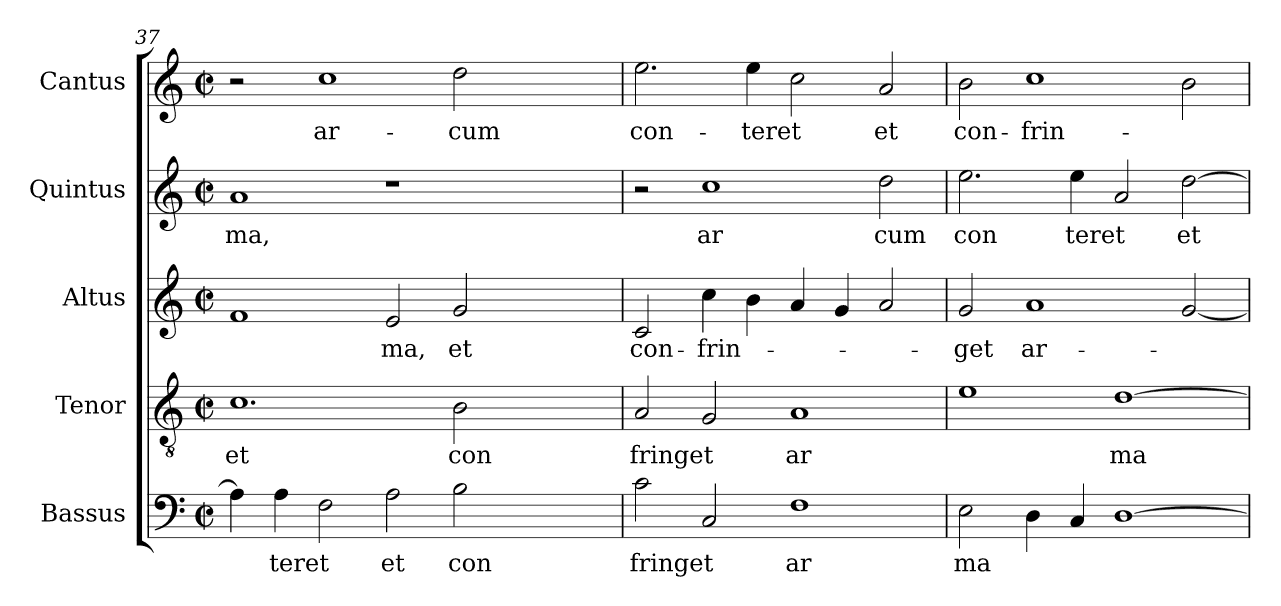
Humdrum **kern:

**kern	**text	**kern	**text	**kern	**text	**kern	**text	**kern	**text
*part5	*part5	*part4	*part4	*part3	*part3	*part2	*part2	*part1	*part1
*staff5	*staff5	*staff4	*staff4	*staff3	*staff3	*staff2	*staff2	*staff1	*staff1
*I"Bassus	*	*I"Tenor	*	*I"Altus	*	*I"Quintus	*	*I"Cantus	*
*clefF4	*	*clefGv2	*	*clefG2	*	*clefG2	*	*clefG2	*
*M2/2	*	*M2/2	*	*M2/2	*	*M2/2	*	*M2/2	*
*met(c|)	*	*met(c|)	*	*met(c|)	*	*met(c|)	*	*met(c|)	*
=37	=37	=37	=37	=37	=37	=37	=37	=37	=37
!	!	!	!LO:LY:b:cj	!	!	!	!LO:LY:b:cj	!	!
4A\]	.	1.c	et	1f	.	1a	ma,	2r	.
!	!LO:LY:b	!	!	!	!	!	!	!	!
4A\	teret	.	.	.	.	.	.	.	.
!	!	!	!	!	!	!	!	!	!LO:LY:b:cj
2F\	.	.	.	.	.	.	.	1cc	ar-
!	!LO:LY:b:cj	!	!	!	!LO:LY:b:cj	!LO:N:vis=1	!	!	!
2A\	et	.	.	2e/	-ma,	0r	.	.	.
!	!LO:LY:b:cj	!	!LO:LY:b:cj	!	!LO:LY:b:cj	!	!	!	!LO:LY:b:cj
2B\	con	2B\	con	2g/	et	.	.	2dd\	-cum
1ryy	.	1ryy	.	1ryy	.	.	.	1ryy	.
=38	=38	=38	=38	=38	=38	=38	=38	=38	=38
!	!LO:LY:b:cj	!	!LO:LY:b:cj	!	!LO:LY:b:cj	!	!	!	!LO:LY:b:cj
2c\	fringet	2A/	fringet	2c/	con-	2r	.	2.ee\	con-
!	!	!	!	!	!LO:LY:b	!	!LO:LY:b:cj	!	!
2C/	.	2G/	.	4cc\	-frin-	1cc	ar	.	.
!	!	!	!	!	!	!	!	!	!LO:LY:b
.	.	.	.	4b\	.	.	.	4ee\	-teret
!	!LO:LY:b:cj	!	!LO:LY:b:cj	!	!	!	!	!	!
1F	ar	1A	ar	4a/	.	.	.	2cc\	.
.	.	.	.	4g/	.	.	.	.	.
!	!	!	!	!	!	!	!LO:LY:b:cj	!	!LO:LY:b:cj
.	.	.	.	2a/	.	2dd\	cum	2a/	et
=39	=39	=39	=39	=39	=39	=39	=39	=39	=39
!	!LO:LY:b	!	!	!	!LO:LY:b:cj	!	!LO:LY:b:cj	!	!LO:LY:b:cj
2E\	ma	1e	.	2g/	-get	2.ee\	con	2b\	con-
!	!	!	!	!	!LO:LY:b:cj	!	!	!	!LO:LY:b
4D\	.	.	.	1a	ar-	.	.	1cc	-frin-
!	!	!	!	!	!	!	!LO:LY:b	!	!
4C/	.	.	.	.	.	4ee\	teret	.	.
!	!	!	!LO:LY:b:cj	!	!	!	!	!	!
[>1D	.	[>1d	ma	.	.	2a/	.	.	.
!	!	!	!	!	!	!	!LO:LY:b:cj	!	!
.	.	.	.	[<2g/	.	[>2dd\	et	2b\	.
=	=	=	=	=	=	=	=	=	=
*-	*-	*-	*-	*-	*-	*-	*-	*-	*-
